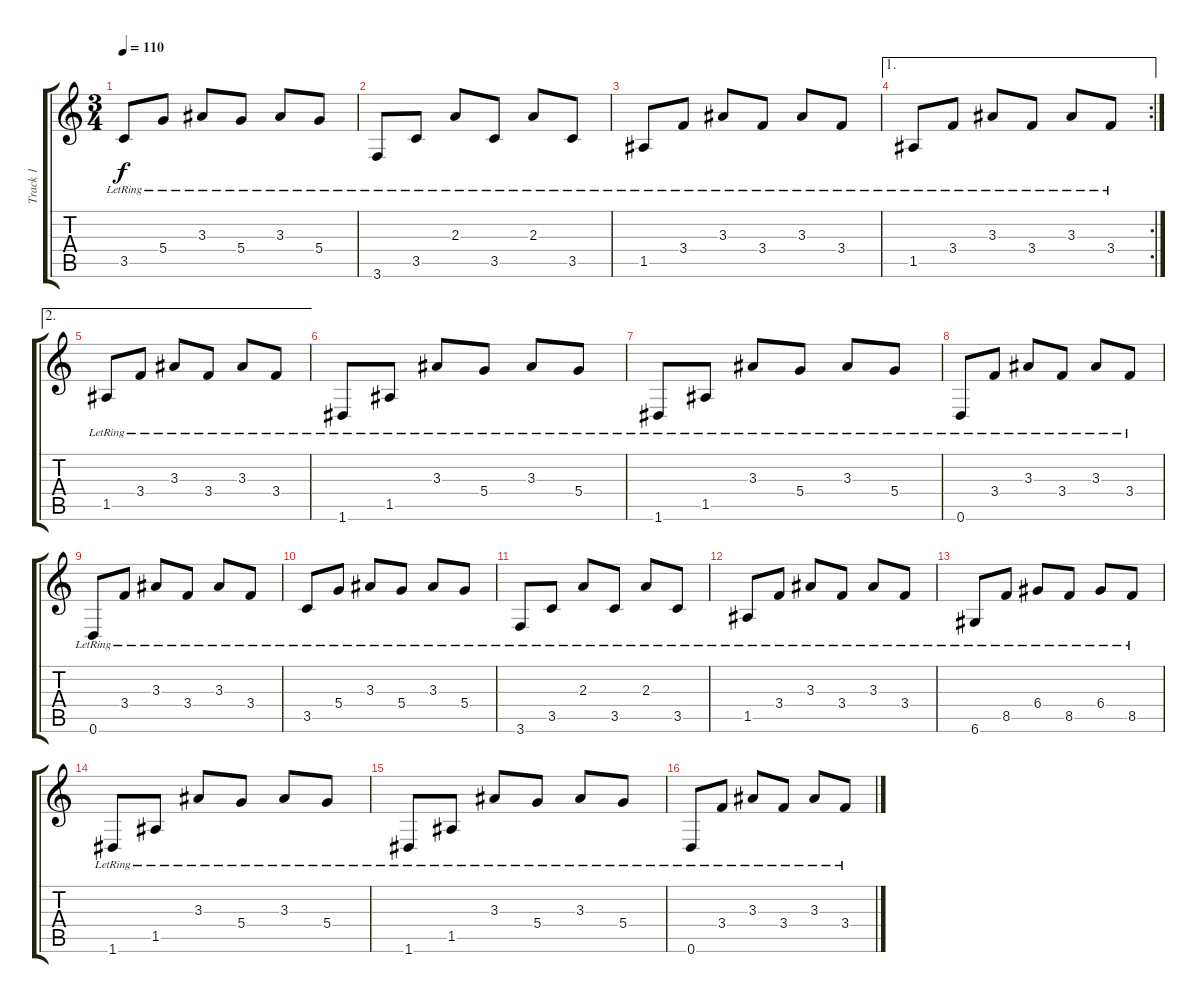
\track ("Track 1" "Track 1") {instrument acousticguitarsteel}
\staff {score tabs}
\tuning (E4 B3 G3 D3 A2 D2) {hide}
\ts (3 4)
\tempo 110
\clef g2
\ks c
3.5{lr}.8{dy f} 5.4{lr}.8 3.3{lr}.8 5.4{lr}.8 3.3{lr}.8 5.4{lr}.8 |
3.6{lr}.8 3.5{lr}.8 2.3{lr}.8 3.5{lr}.8 2.3{lr}.8 3.5{lr}.8 |
1.5{lr}.8 3.4{lr}.8 3.3{lr}.8 3.4{lr}.8 3.3{lr}.8 3.4{lr}.8 |
\ae 1
\rc 2
1.5{lr}.8 3.4{lr}.8 3.3{lr}.8 3.4{lr}.8 3.3{lr}.8 3.4{lr}.8 |
\ae 2
1.5{lr}.8 3.4{lr}.8 3.3{lr}.8 3.4{lr}.8 3.3{lr}.8 3.4{lr}.8 |
1.6{lr}.8 1.5{lr}.8 3.3{lr}.8 5.4{lr}.8 3.3{lr}.8 5.4{lr}.8 |
1.6{lr}.8 1.5{lr}.8 3.3{lr}.8 5.4{lr}.8 3.3{lr}.8 5.4{lr}.8 |
0.6{lr}.8 3.4{lr}.8 3.3{lr}.8 3.4{lr}.8 3.3{lr}.8 3.4{lr}.8 |
0.6{lr}.8 3.4{lr}.8 3.3{lr}.8 3.4{lr}.8 3.3{lr}.8 3.4{lr}.8 |
3.5{lr}.8 5.4{lr}.8 3.3{lr}.8 5.4{lr}.8 3.3{lr}.8 5.4{lr}.8 |
3.6{lr}.8 3.5{lr}.8 2.3{lr}.8 3.5{lr}.8 2.3{lr}.8 3.5{lr}.8 |
1.5{lr}.8 3.4{lr}.8 3.3{lr}.8 3.4{lr}.8 3.3{lr}.8 3.4{lr}.8 |
6.6{lr}.8 8.5{lr}.8 6.4{lr}.8 8.5{lr}.8 6.4{lr}.8 8.5{lr}.8 |
1.6{lr}.8 1.5{lr}.8 3.3{lr}.8 5.4{lr}.8 3.3{lr}.8 5.4{lr}.8 |
1.6{lr}.8 1.5{lr}.8 3.3{lr}.8 5.4{lr}.8 3.3{lr}.8 5.4{lr}.8 |
0.6{lr}.8 3.4{lr}.8 3.3{lr}.8 3.4{lr}.8 3.3{lr}.8 3.4{lr}.8
